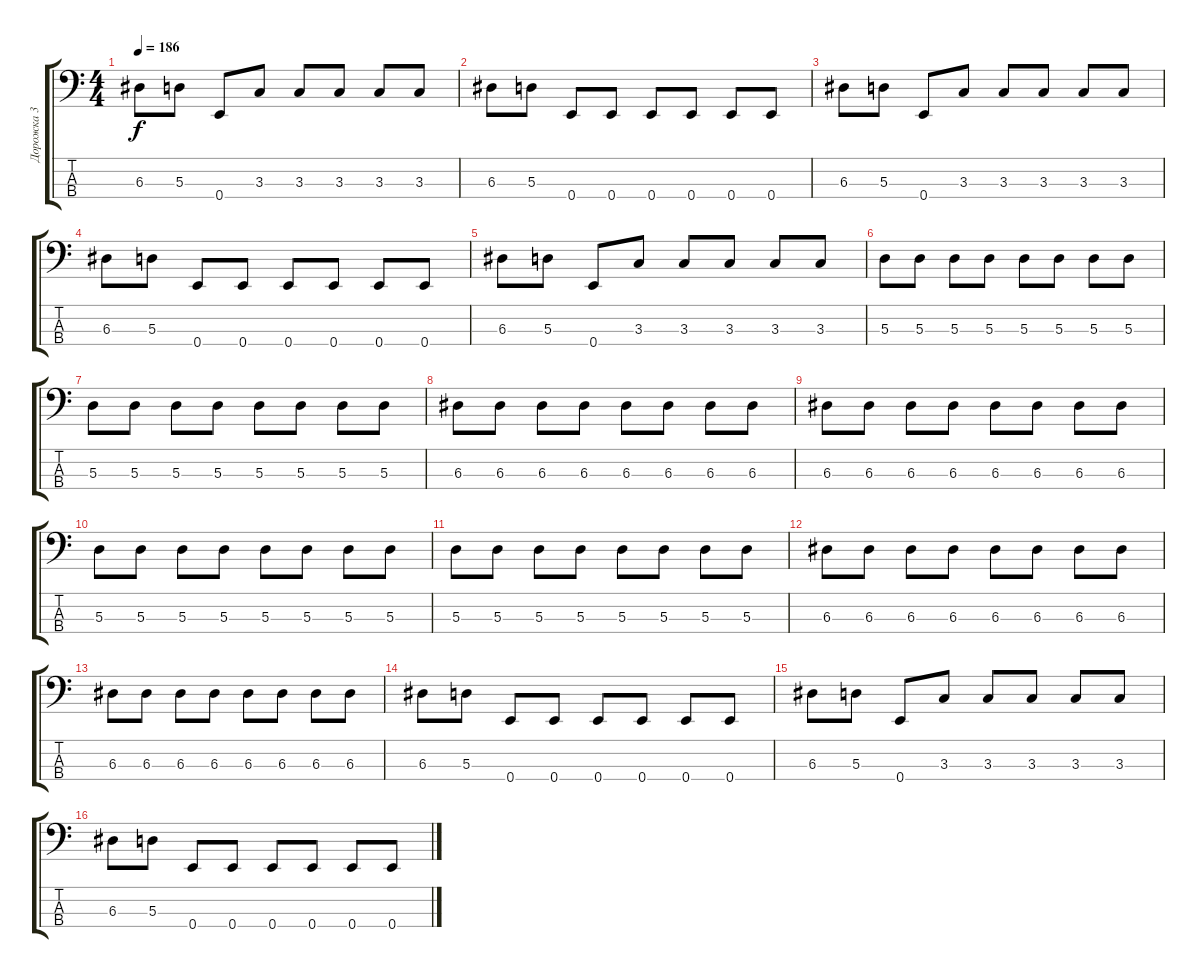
\track ("Дорожка 3" "Дорожка 3") {instrument electricbasspick}
\staff {score tabs}
\tuning (G2 D2 A1 E1) {hide}
\ts (4 4)
\tempo 186
\clef f4
\ks c
6.3.8{dy f} 5.3.8 0.4.8 3.3.8 3.3.8 3.3.8 3.3.8 3.3.8 |
6.3.8 5.3.8 0.4.8 0.4.8 0.4.8 0.4.8 0.4.8 0.4.8 |
6.3.8 5.3.8 0.4.8 3.3.8 3.3.8 3.3.8 3.3.8 3.3.8 |
6.3.8 5.3.8 0.4.8 0.4.8 0.4.8 0.4.8 0.4.8 0.4.8 |
6.3.8 5.3.8 0.4.8 3.3.8 3.3.8 3.3.8 3.3.8 3.3.8 |
5.3.8 5.3.8 5.3.8 5.3.8 5.3.8 5.3.8 5.3.8 5.3.8 |
5.3.8 5.3.8 5.3.8 5.3.8 5.3.8 5.3.8 5.3.8 5.3.8 |
6.3.8 6.3.8 6.3.8 6.3.8 6.3.8 6.3.8 6.3.8 6.3.8 |
6.3.8 6.3.8 6.3.8 6.3.8 6.3.8 6.3.8 6.3.8 6.3.8 |
5.3.8 5.3.8 5.3.8 5.3.8 5.3.8 5.3.8 5.3.8 5.3.8 |
5.3.8 5.3.8 5.3.8 5.3.8 5.3.8 5.3.8 5.3.8 5.3.8 |
6.3.8 6.3.8 6.3.8 6.3.8 6.3.8 6.3.8 6.3.8 6.3.8 |
6.3.8 6.3.8 6.3.8 6.3.8 6.3.8 6.3.8 6.3.8 6.3.8 |
6.3.8 5.3.8 0.4.8 0.4.8 0.4.8 0.4.8 0.4.8 0.4.8 |
6.3.8 5.3.8 0.4.8 3.3.8 3.3.8 3.3.8 3.3.8 3.3.8 |
6.3.8 5.3.8 0.4.8 0.4.8 0.4.8 0.4.8 0.4.8 0.4.8
